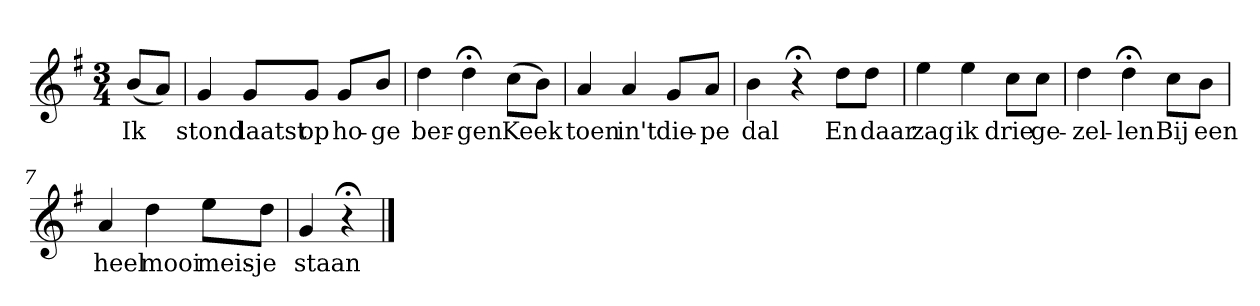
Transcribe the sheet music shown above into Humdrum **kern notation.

**kern	**text
*part1	*part1
*staff1	*staff1
*k[f#]	*
*G:	*
*M3/4	*
*MM120	*
=	=
(8bL	Ik
8aJ)	.
=1	=1
4g	stond
8gL	laatst
8gJ	op
8gL	ho-
8bJ	-ge
=2	=2
4dd	ber-
4dd;<	-gen
(8ccL	Keek
8bJ)	.
=3	=3
4a	toen
4a	in't
8gL	die-
8aJ	-pe
=4	=4
4b	dal
4r;<	.
8ddL	En
8ddJ	daar
=5	=5
4ee	zag
4ee	ik
8ccL	drie
8ccJ	ge-
=6	=6
4dd	-zel-
4dd;<	-len
8ccL	Bij
8bJ	een
=7	=7
4a	heel
4dd	mooi
8eeL	meis-
8ddJ	-je
=8	=8
4g	staan
4r;<	.
==	==
*-	*-
